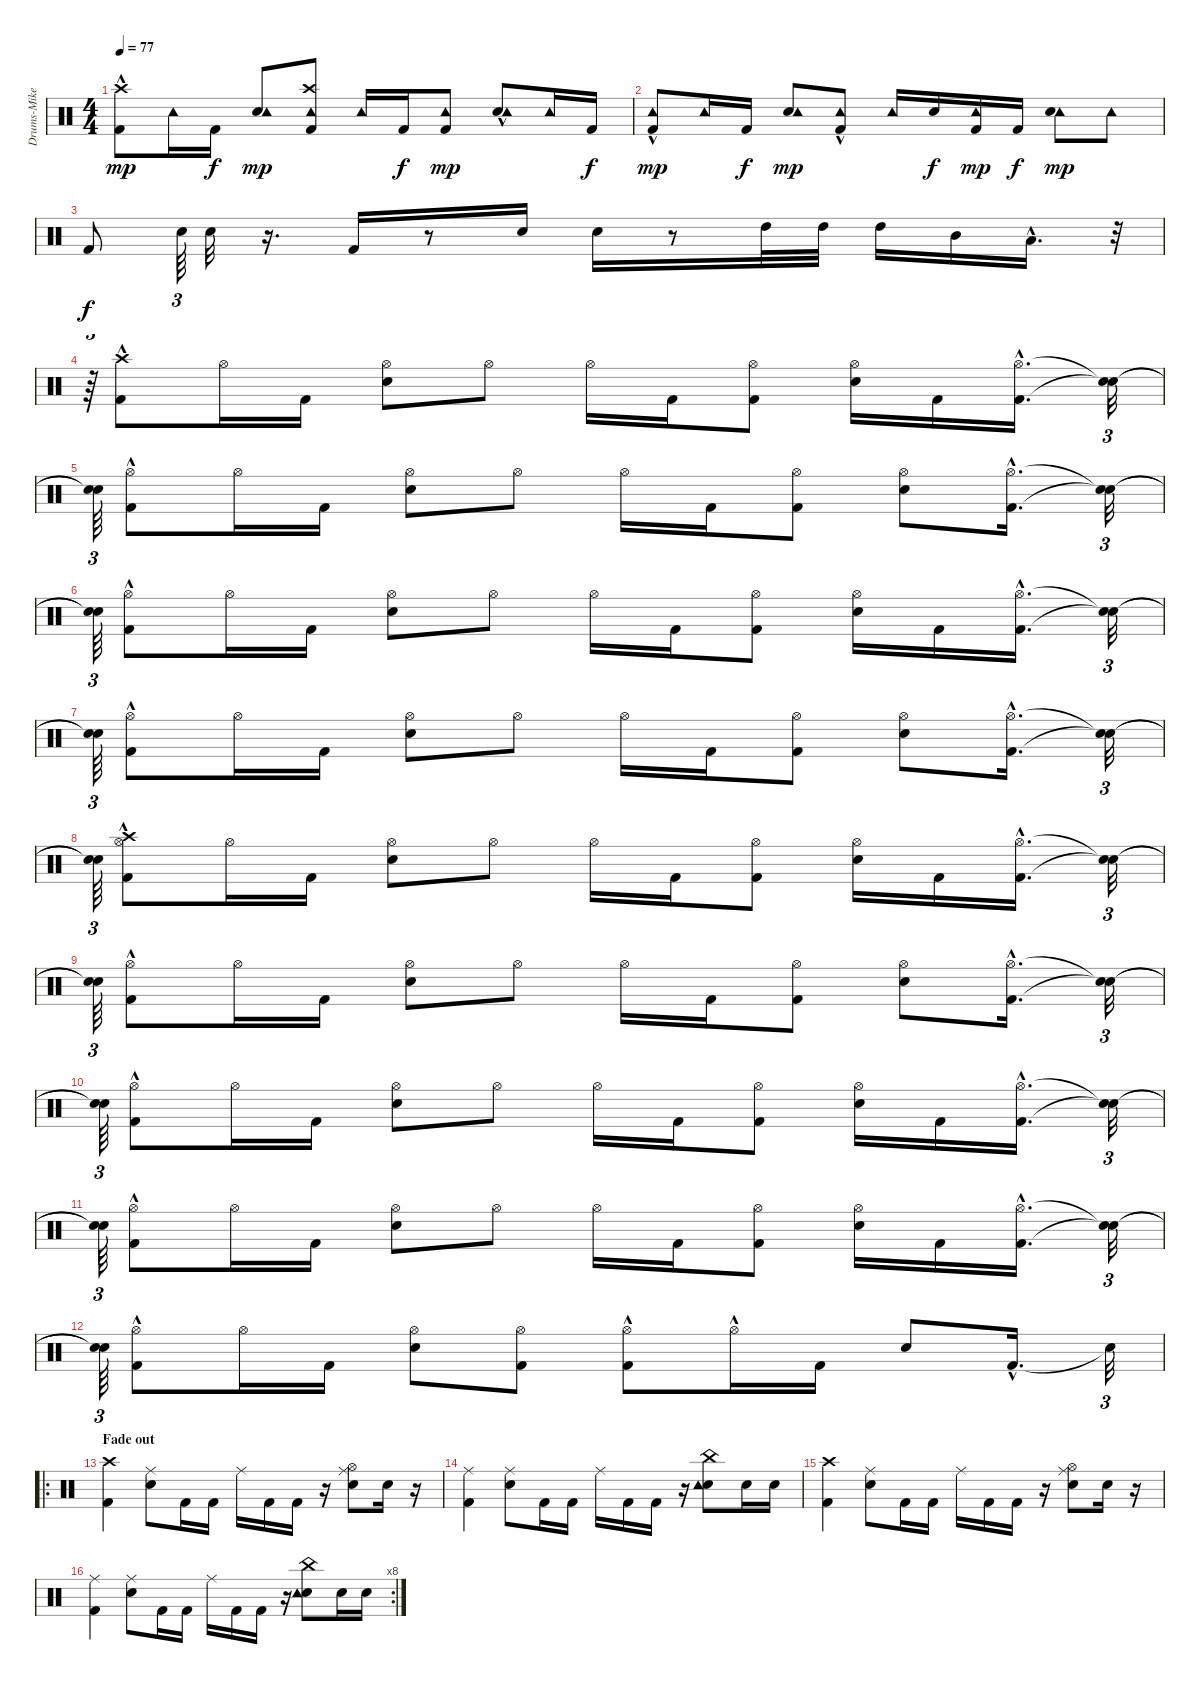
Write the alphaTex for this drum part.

\track ("Drums-Mike Portnoy" "Drums-Mike") {instrument percussion}
\staff {score}
\articulation defaults
\ts (4 4)
\tempo 77
\clef neutral
\ks c
("Kick (hit) 2"{hac} "Crash high (hit)").8{dy mp} "Tambourine (hit)".16 "Kick (hit) 2".16{dy f} ("Electric Snare (hit)" "Tambourine (hit)").8{dy mp} ("Kick (hit) 2" "Tambourine (hit)" "Crash high (hit)").8 "Tambourine (hit)".16 "Kick (hit) 2".16{dy f} ("Kick (hit) 2" "Tambourine (hit)").8{dy mp} ("Electric Snare (hit)"{hac} "Tambourine (hit)").8 "Tambourine (hit)".16 "Kick (hit) 2".16{dy f} |
("Kick (hit) 2"{hac} "Tambourine (hit)").8{dy mp} "Tambourine (hit)".16 "Kick (hit) 2".16{dy f} ("Electric Snare (hit)" "Tambourine (hit)").8{dy mp} ("Kick (hit) 2"{hac} "Tambourine (hit)").8 "Tambourine (hit)".16 "Electric Snare (hit)".16{dy f} ("Kick (hit) 2" "Tambourine (hit)").16{dy mp} "Kick (hit) 2".16{dy f} ("Tambourine (hit)" "Electric Snare (hit)").8{dy mp} "Tambourine (hit)".8 |
"Kick (hit) 2".8{dy f} "Electric Snare (hit)".64{tu (3 2)} "Electric Snare (hit)".32 r.16{d} "Kick (hit) 2".16 r.8 "Electric Snare (hit)".16 "Electric Snare (hit)".16 r.8 "High Tom (hit)".32 "High Tom (hit)".32 "High Tom (hit)".16 "Mid Tom (hit)".16 "Low Tom (hit)"{hac}.16{d} r.32{tu (3 2)} |
r.64{tu (3 2)} ("Crash high (hit)" "Kick (hit) 2"{hac}).8 "Hi-Hat (open)".16 "Kick (hit) 2".16 ("Hi-Hat (open)" "Electric Snare (hit)").8 "Hi-Hat (open)".8 "Hi-Hat (open)".16 "Kick (hit) 2".16 ("Kick (hit) 2" "Hi-Hat (open)").8 ("Hi-Hat (open)" "Electric Snare (hit)").16 "Kick (hit) 2".16 ("Kick (hit) 2"{hac} "Hi-Hat (open)"{hac}).16{d} ("Snare (hit)"{t} "Snare (hit)"{t}).32{tu (3 2)} |
("Snare (hit)"{t} "Snare (hit)"{t}).64{tu (3 2)} ("Kick (hit) 2"{hac} "Hi-Hat (open)").8 "Hi-Hat (open)".16 "Kick (hit) 2".16 ("Hi-Hat (open)" "Electric Snare (hit)").8 "Hi-Hat (open)".8 "Hi-Hat (open)".16 "Kick (hit) 2".16 ("Kick (hit) 2" "Hi-Hat (open)").8 ("Electric Snare (hit)" "Hi-Hat (open)").8 ("Kick (hit) 2"{hac} "Hi-Hat (open)"{hac}).16{d} ("Snare (hit)"{t} "Snare (hit)"{t}).32{tu (3 2)} |
("Snare (hit)"{t} "Snare (hit)"{t}).64{tu (3 2)} ("Kick (hit) 2"{hac} "Hi-Hat (open)").8 "Hi-Hat (open)".16 "Kick (hit) 2".16 ("Electric Snare (hit)" "Hi-Hat (open)").8 "Hi-Hat (open)".8 "Hi-Hat (open)".16 "Kick (hit) 2".16 ("Kick (hit) 2" "Hi-Hat (open)").8 ("Electric Snare (hit)" "Hi-Hat (open)").16 "Kick (hit) 2".16 ("Kick (hit) 2"{hac} "Hi-Hat (open)"{hac}).16{d} ("Snare (hit)"{t} "Snare (hit)"{t}).32{tu (3 2)} |
("Snare (hit)"{t} "Snare (hit)"{t}).64{tu (3 2)} ("Kick (hit) 2"{hac} "Hi-Hat (open)").8 "Hi-Hat (open)".16 "Kick (hit) 2".16 ("Electric Snare (hit)" "Hi-Hat (open)").8 "Hi-Hat (open)".8 "Hi-Hat (open)".16 "Kick (hit) 2".16 ("Kick (hit) 2" "Hi-Hat (open)").8 ("Electric Snare (hit)" "Hi-Hat (open)").8 ("Kick (hit) 2"{hac} "Hi-Hat (open)"{hac}).16{d} ("Snare (hit)"{t} "Snare (hit)"{t}).32{tu (3 2)} |
("Snare (hit)"{t} "Snare (hit)"{t}).64{tu (3 2)} ("Kick (hit) 2"{hac} "Hi-Hat (open)" "Crash high (hit)").8 "Hi-Hat (open)".16 "Kick (hit) 2".16 ("Hi-Hat (open)" "Electric Snare (hit)").8 "Hi-Hat (open)".8 "Hi-Hat (open)".16 "Kick (hit) 2".16 ("Kick (hit) 2" "Hi-Hat (open)").8 ("Hi-Hat (open)" "Electric Snare (hit)").16 "Kick (hit) 2".16 ("Kick (hit) 2"{hac} "Hi-Hat (open)"{hac}).16{d} ("Snare (hit)"{t} "Snare (hit)"{t}).32{tu (3 2)} |
("Snare (hit)"{t} "Snare (hit)"{t}).64{tu (3 2)} ("Kick (hit) 2"{hac} "Hi-Hat (open)").8 "Hi-Hat (open)".16 "Kick (hit) 2".16 ("Hi-Hat (open)" "Electric Snare (hit)").8 "Hi-Hat (open)".8 "Hi-Hat (open)".16 "Kick (hit) 2".16 ("Kick (hit) 2" "Hi-Hat (open)").8 ("Electric Snare (hit)" "Hi-Hat (open)").8 ("Kick (hit) 2"{hac} "Hi-Hat (open)"{hac}).16{d} ("Snare (hit)"{t} "Snare (hit)"{t}).32{tu (3 2)} |
("Snare (hit)"{t} "Snare (hit)"{t}).64{tu (3 2)} ("Kick (hit) 2"{hac} "Hi-Hat (open)").8 "Hi-Hat (open)".16 "Kick (hit) 2".16 ("Electric Snare (hit)" "Hi-Hat (open)").8 "Hi-Hat (open)".8 "Hi-Hat (open)".16 "Kick (hit) 2".16 ("Kick (hit) 2" "Hi-Hat (open)").8 ("Electric Snare (hit)" "Hi-Hat (open)").16 "Kick (hit) 2".16 ("Kick (hit) 2"{hac} "Hi-Hat (open)"{hac}).16{d} ("Snare (hit)"{t} "Snare (hit)"{t}).32{tu (3 2)} |
("Snare (hit)"{t} "Snare (hit)"{t}).64{tu (3 2)} ("Kick (hit) 2"{hac} "Hi-Hat (open)").8 "Hi-Hat (open)".16 "Kick (hit) 2".16 ("Electric Snare (hit)" "Hi-Hat (open)").8 "Hi-Hat (open)".8 "Hi-Hat (open)".16 "Kick (hit) 2".16 ("Kick (hit) 2" "Hi-Hat (open)").8 ("Electric Snare (hit)" "Hi-Hat (open)").16 "Kick (hit) 2".16 ("Kick (hit) 2"{hac} "Hi-Hat (open)"{hac}).16{d} ("Snare (hit)"{t} "Snare (hit)"{t}).32{tu (3 2)} |
("Snare (hit)"{t} "Snare (hit)"{t}).64{tu (3 2)} ("Hi-Hat (open)" "Kick (hit) 2"{hac}).8 "Hi-Hat (open)".16 "Kick (hit) 2".16 ("Hi-Hat (open)" "Electric Snare (hit)").8 ("Hi-Hat (open)" "Kick (hit) 2").8 ("Hi-Hat (open)" "Kick (hit) 2"{hac}).8 "Hi-Hat (open)"{hac}.16 "Kick (hit) 2".16 "Electric Snare (hit)".8 "Kick (hit) 2"{hac}.16{d} "Snare (hit)"{t}.32{tu (3 2)} |
\ro
\section ("" "Fade out")
("Kick (hit) 2" "Crash high (hit)").4 ("Ride (middle)" "Electric Snare (hit)").8 "Kick (hit) 2".16 "Kick (hit) 2".16 "Ride (middle)".16 "Kick (hit) 2".16 "Kick (hit) 2".16 r.16 ("Ride (middle)" "Electric Snare (hit)" "Hi-Hat (open)").8 "Electric Snare (hit)".16 r.16 |
("Ride (middle)" "Kick (hit) 2").4 ("Ride (middle)" "Electric Snare (hit)").8 "Kick (hit) 2".16 "Kick (hit) 2".16 "Ride (middle)".16 "Kick (hit) 2".16 "Kick (hit) 2".16 r.16 ("China (hit)" "Electric Snare (hit)" "Tambourine (hit)").8 "Electric Snare (hit)".16 "Electric Snare (hit)".16 |
("Kick (hit) 2" "Crash high (hit)").4 ("Electric Snare (hit)" "Ride (middle)").8 "Kick (hit) 2".16 "Kick (hit) 2".16 "Ride (middle)".16 "Kick (hit) 2".16 "Kick (hit) 2".16 r.16 ("Electric Snare (hit)" "Ride (middle)" "Hi-Hat (open)").8 "Electric Snare (hit)".16 r.16 |
\rc 8
("Kick (hit) 2" "Ride (middle)").4 ("Electric Snare (hit)" "Ride (middle)").8 "Kick (hit) 2".16 "Kick (hit) 2".16 "Ride (middle)".16 "Kick (hit) 2".16 "Kick (hit) 2".16 r.16 ("Electric Snare (hit)" "China (hit)" "Tambourine (hit)").8 "Electric Snare (hit)".16 "Electric Snare (hit)".16
